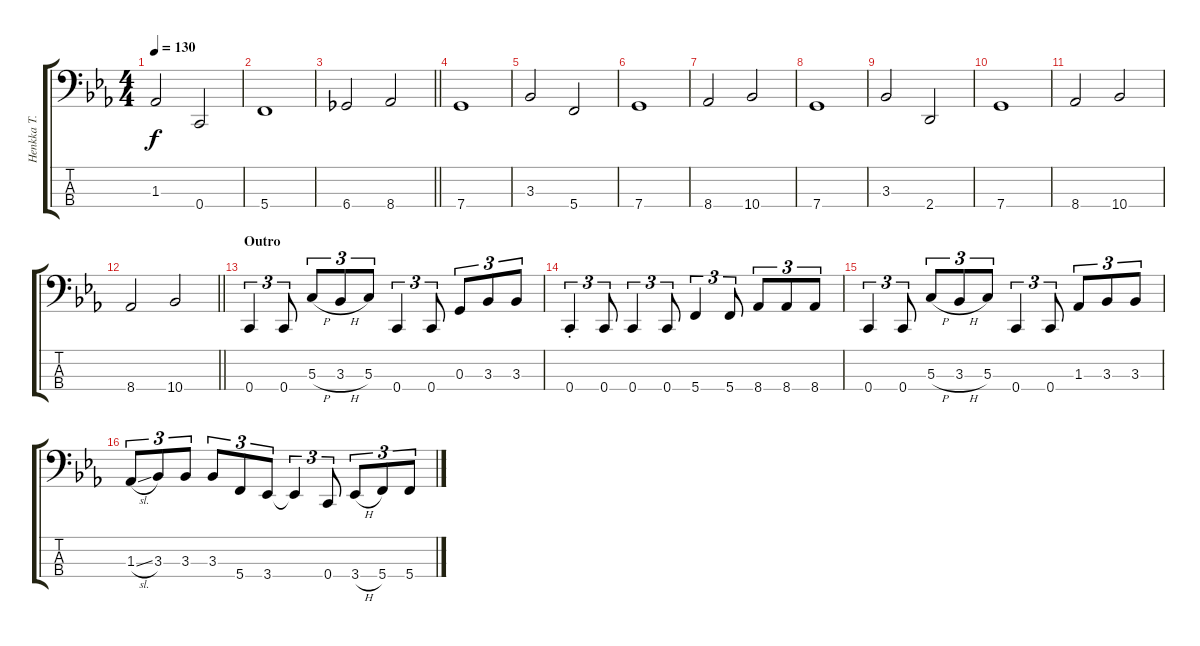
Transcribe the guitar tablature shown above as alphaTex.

\track ("Henkka T. Blacksmith" "Henkka T. ") {instrument electricbasspick}
\staff {score tabs}
\tuning (F2 C2 G1 C1) {hide}
\ts (4 4)
\tempo 130
\clef f4
\ks eb
1.3.2{dy f} 0.4.2 |
5.4.1 |
\barLineRight lightlight
6.4.2 8.4.2 |
7.4.1 |
3.3.2 5.4.2 |
7.4.1 |
8.4.2 10.4.2 |
7.4.1 |
3.3.2 2.4.2 |
7.4.1 |
8.4.2 10.4.2 |
\barLineRight lightlight
8.4.2 10.4.2 |
\section ("" "Outro")
0.4.4{tu (3 2)} 0.4.8{tu (3 2)} 5.3{h}.8{tu (3 2)} 3.3{h}.8{tu (3 2)} 5.3.8{tu (3 2)} 0.4.4{tu (3 2)} 0.4.8{tu (3 2)} 0.3.8{tu (3 2)} 3.3.8{tu (3 2)} 3.3.8{tu (3 2)} |
0.4{st}.4{tu (3 2)} 0.4.8{tu (3 2)} 0.4.4{tu (3 2)} 0.4.8{tu (3 2)} 5.4.4{tu (3 2)} 5.4.8{tu (3 2)} 8.4.8{tu (3 2)} 8.4.8{tu (3 2)} 8.4.8{tu (3 2)} |
0.4.4{tu (3 2)} 0.4.8{tu (3 2)} 5.3{h}.8{tu (3 2)} 3.3{h}.8{tu (3 2)} 5.3.8{tu (3 2)} 0.4.4{tu (3 2)} 0.4.8{tu (3 2)} 1.3.8{tu (3 2)} 3.3.8{tu (3 2)} 3.3.8{tu (3 2)} |
1.3{sl}.8{tu (3 2)} 3.3.8{tu (3 2)} 3.3.8{tu (3 2)} 3.3.8{tu (3 2)} 5.4.8{tu (3 2)} 3.4.8{tu (3 2)} 3.4{t}.4{tu (3 2)} 0.4.8{tu (3 2)} 3.4{h}.8{tu (3 2)} 5.4.8{tu (3 2)} 5.4.8{tu (3 2)}
